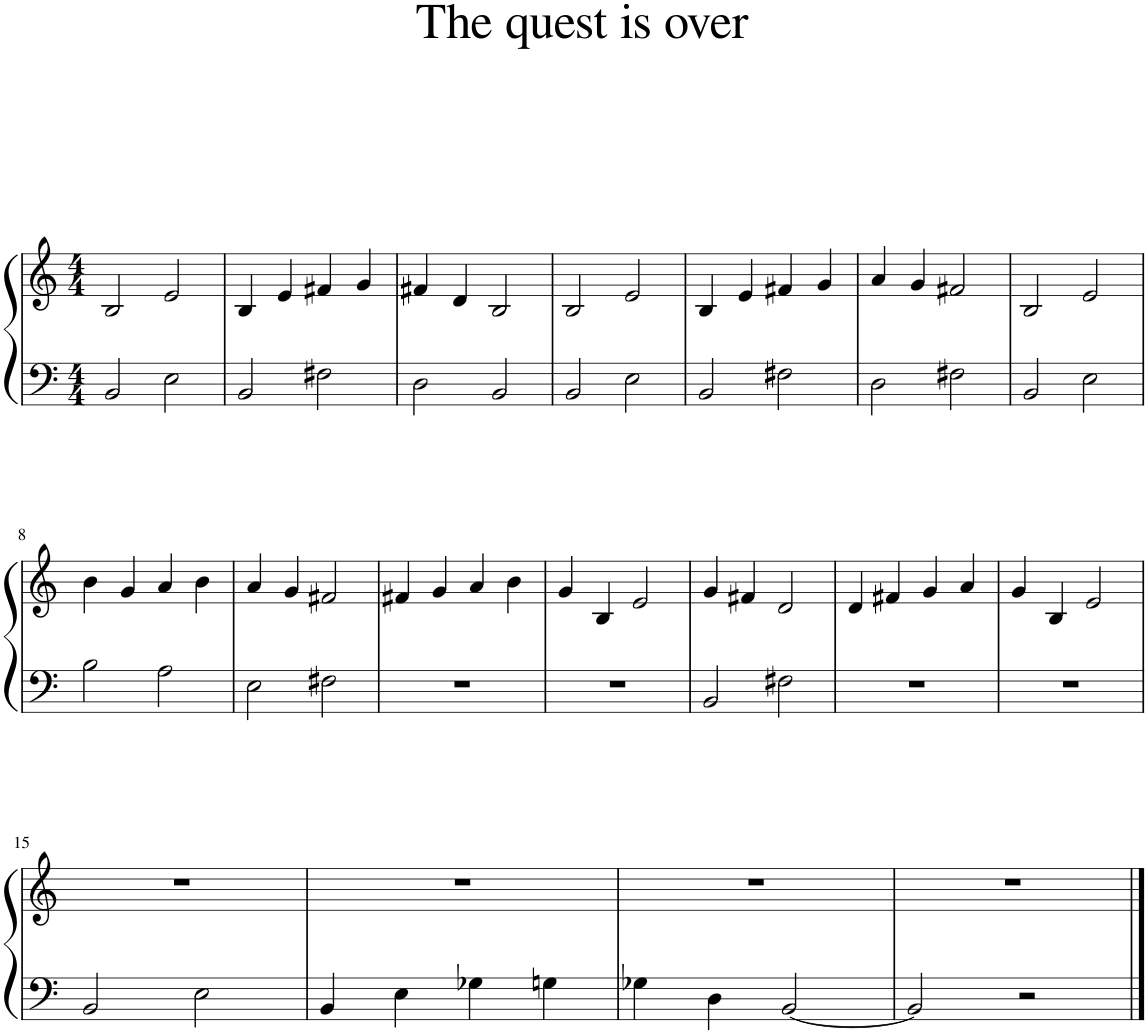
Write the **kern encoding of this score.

**kern	**kern
*part1	*part1
*staff2	*staff1
*I"Célesta	*
*I'Cél.	*
*clefF4	*clefG2
*Trd-7c-12	*Trd-7c-12
*k[]	*k[]
*M4/4	*M4/4
=1	=1
2BB/	2B/
2E\	2e/
=2	=2
2BB/	4B/
.	4e/
2F#X\	4f#X/
.	4g/
=3	=3
2D\	4f#X/
.	4d/
2BB/	2B/
=4	=4
2BB/	2B/
2E\	2e/
=5	=5
2BB/	4B/
.	4e/
2F#X\	4f#X/
.	4g/
=6	=6
2D\	4a/
.	4g/
2F#X\	2f#X/
=7	=7
2BB/	2B/
2E\	2e/
!!LO:LB:g=z
=8	=8
2B\	4b\
.	4g/
2A\	4a/
.	4b\
=9	=9
2E\	4a/
.	4g/
2F#X\	2f#X/
=10	=10
1r	4f#X/
.	4g/
.	4a/
.	4b\
=11	=11
1r	4g/
.	4B/
.	2e/
=12	=12
2BB/	4g/
.	4f#X/
2F#X\	2d/
=13	=13
1r	4d/
.	4f#X/
.	4g/
.	4a/
=14	=14
1r	4g/
.	4B/
.	2e/
!!LO:LB:g=z
=15	=15
2BB/	1r
2E\	.
=16	=16
4BB/	1r
4E\	.
4G-X\	.
4Gn\	.
=17	=17
4G-X\	1r
4D\	.
[2BB/	.
=18	=18
2BB/]	1r
2r	.
==	==
*-	*-
